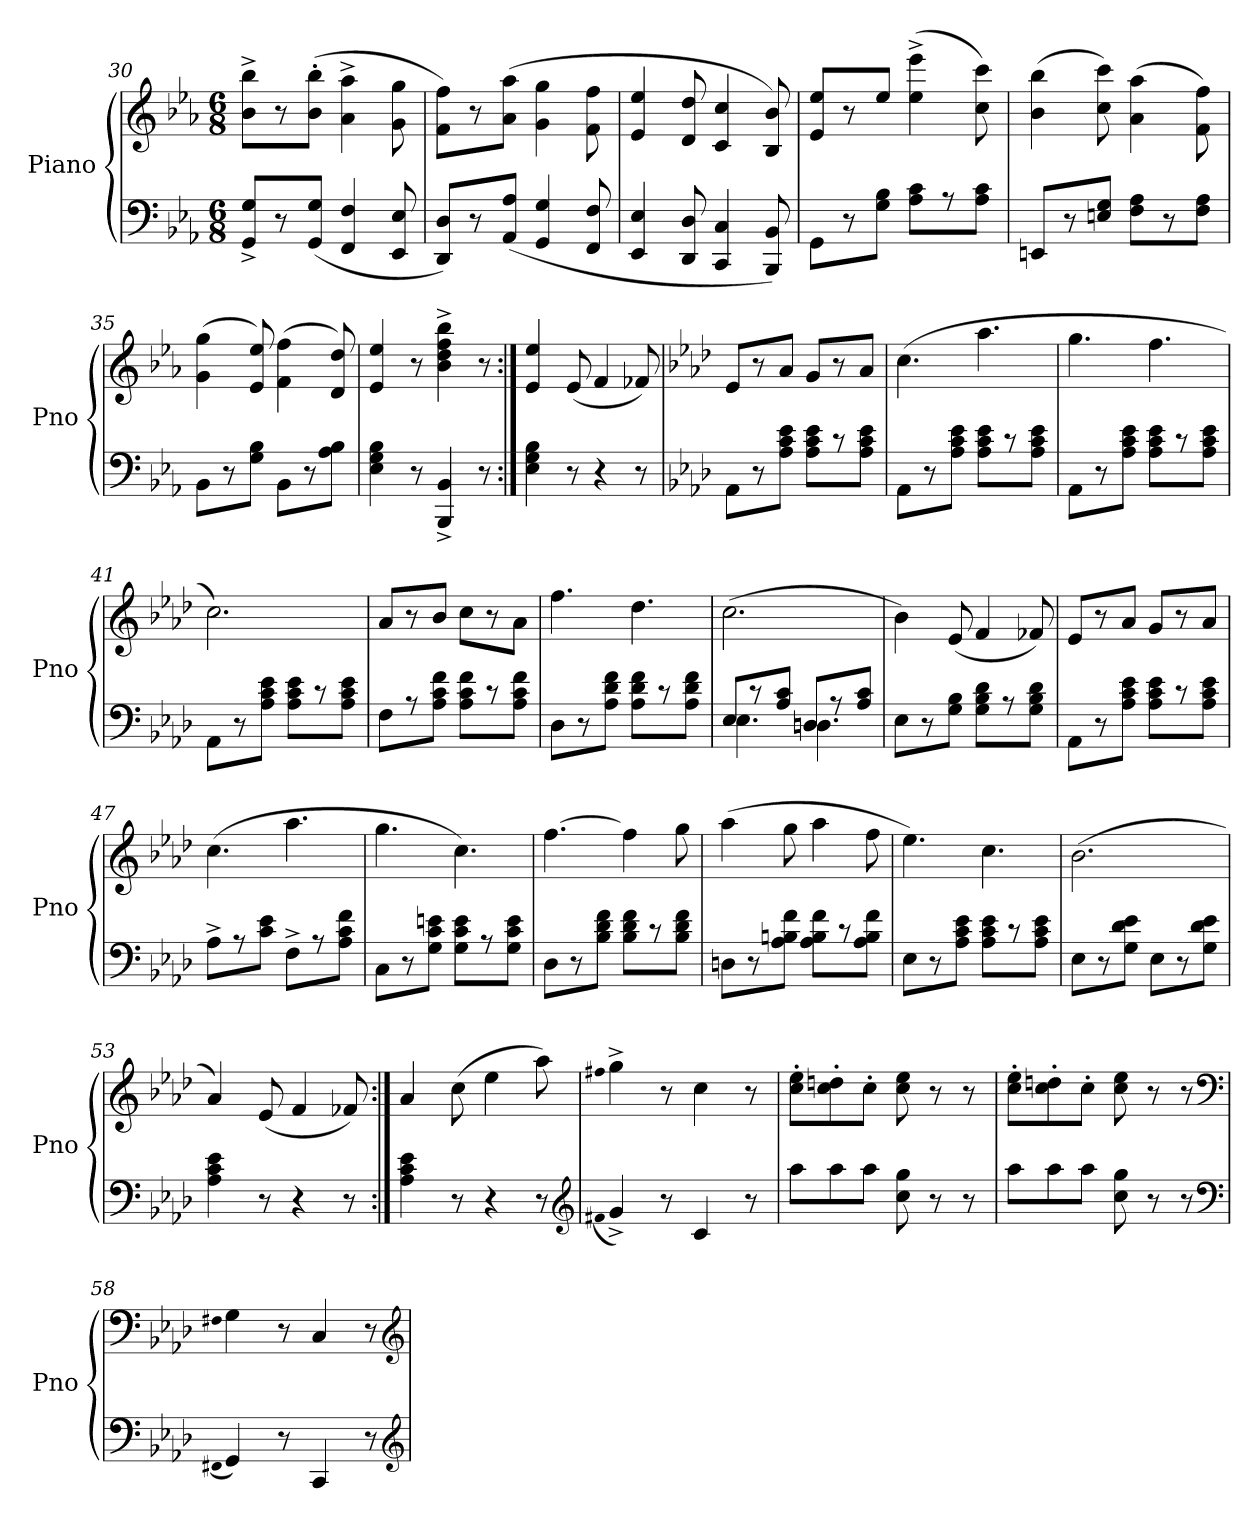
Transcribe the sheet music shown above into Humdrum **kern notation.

**kern	**kern
*part1	*part1
*staff2	*staff1
*I"Piano	*
*I'Pno	*
*clefF4	*clefG2
*k[b-e-a-]	*k[b-e-a-]
*E-:	*E-:
*M6/8	*M6/8
=30	=30
8GG^/ 8G^/L	8b-^\ 8bb-^\L
8r	8r
(8GG/ 8G/J	(8b-'\ 8bb-'\J
4FF/ 4F/	4a-^\ 4aa-^\
8EE-/ 8E-/	8g\ 8gg\
=31	=31
8DD/ 8D/L)	8f\ 8ff\L)
8r	8r
(8AA-/ 8A-/J	(8a-\ 8aa-\J
4GG/ 4G/	4g\ 4gg\
8FF/ 8F/	8f\ 8ff\
=32	=32
4EE-/ 4E-/	4e-/ 4ee-/
8DD/ 8D/	8d/ 8dd/
4CC/ 4C/	4c/ 4cc/
8BBB-/ 8BB-/)	8B-/ 8b-/)
=33	=33
8GG\L	8e-/ 8ee-/L
8r	8r
8G\ 8B-\J	8ee-/J
8A-\ 8c\L	(4ee-^\ 4eee-^\
8r	.
8A-\ 8c\J	8cc\ 8ccc\)
=34	=34
8EEn/L	(4b-\ 4bb-\
8r	.
8En/ 8G/J	8cc\ 8ccc\)
8F\ 8A-\L	(4a-\ 4aa-\
8r	.
8F\ 8A-\J	8f\ 8ff\)
=35	=35
8BB-\L	(4g\ 4gg\
8r	.
8G\ 8B-\J	8e-/ 8ee-/)
8BB-\L	(4f\ 4ff\
8r	.
8A-\ 8B-\J	8d/ 8dd/)
=36	=36
4E-\ 4G\ 4B-\	4e-/ 4ee-/
8r	8r
4BBB-^/ 4BB-^/	4b-^\ 4dd^\ 4ff^\ 4bb-^\
8r	8r
=37:|!	=37:|!
4E-\ 4G\ 4B-\	4e-/ 4ee-/
8r	(8e-/
4r	4f/
8r	8f-X/)
=38	=38
*k[b-e-a-d-]	*k[b-e-a-d-]
8AA-\L	8e-/L
8r	8r
8A-\ 8c\ 8e-\J	8a-/J
8A-\ 8c\ 8e-\L	8g/L
8r	8r
8A-\ 8c\ 8e-\J	8a-/J
=39	=39
8AA-\L	(4.cc\
8r	.
8A-\ 8c\ 8e-\J	.
8A-\ 8c\ 8e-\L	4.aa-\
8r	.
8A-\ 8c\ 8e-\J	.
=40	=40
8AA-\L	4.gg\
8r	.
8A-\ 8c\ 8e-\J	.
8A-\ 8c\ 8e-\L	4.ff\
8r	.
8A-\ 8c\ 8e-\J	.
=41	=41
8AA-\L	2.cc\)
8r	.
8A-\ 8c\ 8e-\J	.
8A-\ 8c\ 8e-\L	.
8r	.
8A-\ 8c\ 8e-\J	.
=42	=42
8F\L	8a-/L
8r	8r
8A-\ 8c\ 8f\J	8b-/J
8A-\ 8c\ 8f\L	8cc\L
8r	8r
8A-\ 8c\ 8f\J	8a-\J
=43	=43
8D-\L	4.ff\
8r	.
8A-\ 8d-\ 8f\J	.
8A-\ 8d-\ 8f\L	4.dd-\
8r	.
8A-\ 8d-\ 8f\J	.
=44	=44
*^	*
8E-/L	4.E-\	(2.cc\
8r	.	.
8A-/ 8c/J	.	.
8Dn/L	4.Dn\	.
8r	.	.
8A-/ 8c/J	.	.
*v	*v	*
=45	=45
8E-\L	4b-\)
8r	.
8G\ 8B-\J	(8e-/
8G\ 8B-\ 8d-\L	4f/
8r	.
8G\ 8B-\ 8d-\J	8f-X/)
=46	=46
8AA-\L	8e-/L
8r	8r
8A-\ 8c\ 8e-\J	8a-/J
8A-\ 8c\ 8e-\L	8g/L
8r	8r
8A-\ 8c\ 8e-\J	8a-/J
=47	=47
8A-^\L	(4.cc\
8r	.
8c\ 8e-\J	.
8F^\L	4.aa-\
8r	.
8A-\ 8c\ 8f\J	.
=48	=48
8C\L	4.gg\
8r	.
8G\ 8c\ 8en\J	.
8G\ 8c\ 8e\L	4.cc\)
8r	.
8G\ 8c\ 8e\J	.
=49	=49
8D-\L	[4.ff\
8r	.
8B-\ 8d-\ 8f\J	.
8B-\ 8d-\ 8f\L	4ff\]
8r	.
8B-\ 8d-\ 8f\J	8gg\
=50	=50
8Dn\L	(4aa-\
8r	.
8A-\ 8Bn\ 8f\J	8gg\
8A-\ 8B\ 8f\L	4aa-\
8r	.
8A-\ 8B\ 8f\J	8ff\
=51	=51
8E-\L	4.ee-\)
8r	.
8A-\ 8c\ 8e-\J	.
8A-\ 8c\ 8e-\L	4.cc\
8r	.
8A-\ 8c\ 8e-\J	.
=52	=52
8E-\L	(2.b-\
8r	.
8G\ 8d-\ 8e-\J	.
8E-\L	.
8r	.
8G\ 8d-\ 8e-\J	.
=53	=53
4A-\ 4c\ 4e-\	4a-/)
8r	(8e-/
4r	4f/
8r	8f-X/)
=54:|!	=54:|!
4A-\ 4c\ 4e-\	4a-/
8r	(8cc\
4r	4ee-\
8r	8aa-\)
*clefG2	*
=55	=55
(qf#X	qff#X
4g^/)	4gg^\
8r	8r
4c/	4cc\
8r	8r
=56	=56
8aa-\L	8cc'\ 8ee-'\L
8aa-\	8cc'\ 8ddn'\
8aa-\J	8cc'\J
8cc\ 8gg\	8cc\ 8ee-\
8r	8r
8r	8r
=57	=57
8aa-\L	8cc'\ 8ee-'\L
8aa-\	8cc'\ 8ddn'\
8aa-\J	8cc'\J
8cc\ 8gg\	8cc\ 8ee-\
8r	8r
8r	8r
*clefF4	*clefF4
=58	=58
(qFF#X	qF#X
4GG/)	4G\
8r	8r
4CC/	4C/
8r	8r
*clefG2	*clefG2
=	=
*-	*-
